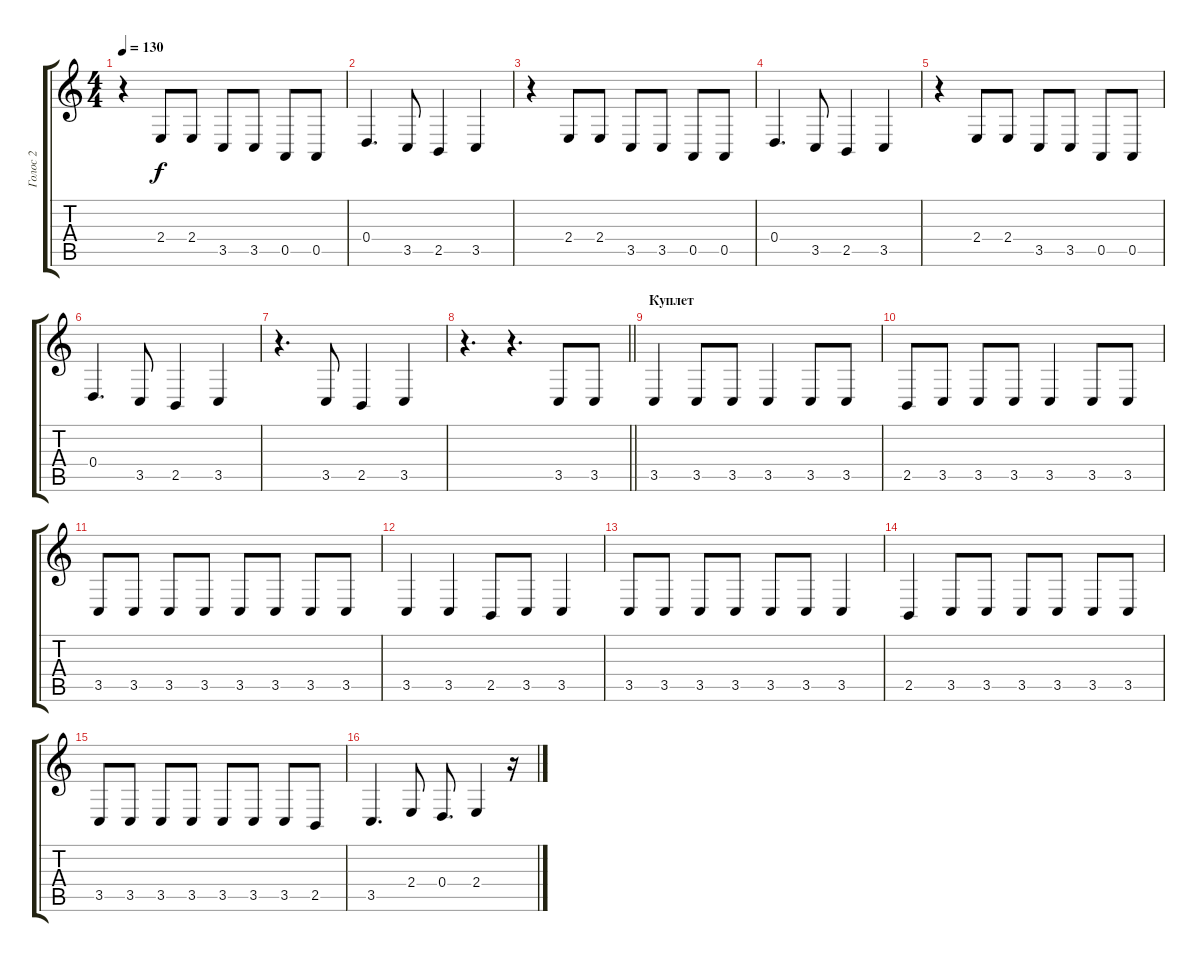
\track ("Голос 2" "Голос 2") {instrument lead1square}
\staff {score tabs}
\tuning (E4 B3 G3 D3 A2 D2) {hide}
\ts (4 4)
\tempo 130
\clef g2
\ks c
r.4{dy f} 2.4.8 2.4.8 3.5.8 3.5.8 0.5.8 0.5.8 |
0.4.4{d} 3.5.8 2.5.4 3.5.4 |
r.4 2.4.8 2.4.8 3.5.8 3.5.8 0.5.8 0.5.8 |
0.4.4{d} 3.5.8 2.5.4 3.5.4 |
r.4 2.4.8 2.4.8 3.5.8 3.5.8 0.5.8 0.5.8 |
0.4.4{d} 3.5.8 2.5.4 3.5.4 |
r.4{d} 3.5.8 2.5.4 3.5.4 |
\barLineRight lightlight
r.4{d} r.4{d} 3.5.8 3.5.8 |
\section ("" "Куплет")
3.5.4 3.5.8 3.5.8 3.5.4 3.5.8 3.5.8 |
2.5.8 3.5.8 3.5.8 3.5.8 3.5.4 3.5.8 3.5.8 |
3.5.8 3.5.8 3.5.8 3.5.8 3.5.8 3.5.8 3.5.8 3.5.8 |
3.5.4 3.5.4 2.5.8 3.5.8 3.5.4 |
3.5.8 3.5.8 3.5.8 3.5.8 3.5.8 3.5.8 3.5.4 |
2.5.4 3.5.8 3.5.8 3.5.8 3.5.8 3.5.8 3.5.8 |
3.5.8 3.5.8 3.5.8 3.5.8 3.5.8 3.5.8 3.5.8 2.5.8 |
3.5.4{d} 2.4.8 0.4.8{d} 2.4.4 r.16
